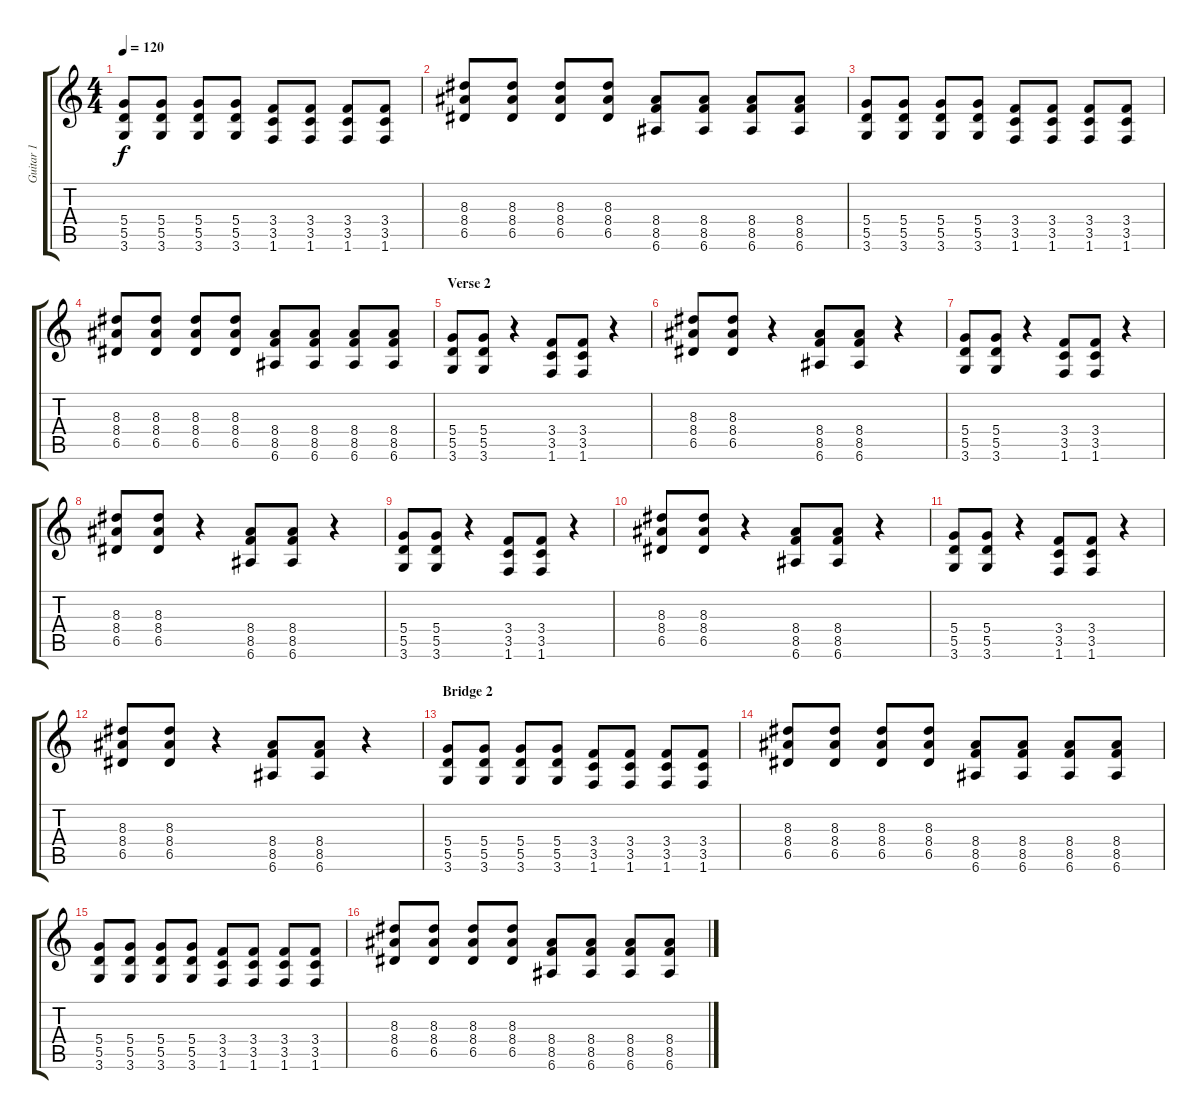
\track ("Guitar 1" "Guitar 1") {instrument overdrivenguitar}
\staff {score tabs}
\tuning (E4 B3 G3 D3 A2 E2) {hide}
\ts (4 4)
\tempo 120
\clef g2
\ks c
(5.4 5.5 3.6).8{dy f} (5.4 5.5 3.6).8 (5.4 5.5 3.6).8 (5.4 5.5 3.6).8 (3.4 3.5 1.6).8 (3.4 3.5 1.6).8 (3.4 3.5 1.6).8 (3.4 3.5 1.6).8 |
(8.3 8.4 6.5).8 (8.3 8.4 6.5).8 (8.3 8.4 6.5).8 (8.3 8.4 6.5).8 (8.4 8.5 6.6).8 (8.4 8.5 6.6).8 (8.4 8.5 6.6).8 (8.4 8.5 6.6).8 |
(5.4 5.5 3.6).8 (5.4 5.5 3.6).8 (5.4 5.5 3.6).8 (5.4 5.5 3.6).8 (3.4 3.5 1.6).8 (3.4 3.5 1.6).8 (3.4 3.5 1.6).8 (3.4 3.5 1.6).8 |
(8.3 8.4 6.5).8 (8.3 8.4 6.5).8 (8.3 8.4 6.5).8 (8.3 8.4 6.5).8 (8.4 8.5 6.6).8 (8.4 8.5 6.6).8 (8.4 8.5 6.6).8 (8.4 8.5 6.6).8 |
\section ("" "Verse 2")
(5.4 5.5 3.6).8 (5.4 5.5 3.6).8 r.4 (3.4 3.5 1.6).8 (3.4 3.5 1.6).8 r.4 |
(8.3 8.4 6.5).8 (8.3 8.4 6.5).8 r.4 (8.4 8.5 6.6).8 (8.4 8.5 6.6).8 r.4 |
(5.4 5.5 3.6).8 (5.4 5.5 3.6).8 r.4 (3.4 3.5 1.6).8 (3.4 3.5 1.6).8 r.4 |
(8.3 8.4 6.5).8 (8.3 8.4 6.5).8 r.4 (8.4 8.5 6.6).8 (8.4 8.5 6.6).8 r.4 |
(5.4 5.5 3.6).8 (5.4 5.5 3.6).8 r.4 (3.4 3.5 1.6).8 (3.4 3.5 1.6).8 r.4 |
(8.3 8.4 6.5).8 (8.3 8.4 6.5).8 r.4 (8.4 8.5 6.6).8 (8.4 8.5 6.6).8 r.4 |
(5.4 5.5 3.6).8 (5.4 5.5 3.6).8 r.4 (3.4 3.5 1.6).8 (3.4 3.5 1.6).8 r.4 |
(8.3 8.4 6.5).8 (8.3 8.4 6.5).8 r.4 (8.4 8.5 6.6).8 (8.4 8.5 6.6).8 r.4 |
\section ("" "Bridge 2")
(5.4 5.5 3.6).8 (5.4 5.5 3.6).8 (5.4 5.5 3.6).8 (5.4 5.5 3.6).8 (3.4 3.5 1.6).8 (3.4 3.5 1.6).8 (3.4 3.5 1.6).8 (3.4 3.5 1.6).8 |
(8.3 8.4 6.5).8 (8.3 8.4 6.5).8 (8.3 8.4 6.5).8 (8.3 8.4 6.5).8 (8.4 8.5 6.6).8 (8.4 8.5 6.6).8 (8.4 8.5 6.6).8 (8.4 8.5 6.6).8 |
(5.4 5.5 3.6).8 (5.4 5.5 3.6).8 (5.4 5.5 3.6).8 (5.4 5.5 3.6).8 (3.4 3.5 1.6).8 (3.4 3.5 1.6).8 (3.4 3.5 1.6).8 (3.4 3.5 1.6).8 |
(8.3 8.4 6.5).8 (8.3 8.4 6.5).8 (8.3 8.4 6.5).8 (8.3 8.4 6.5).8 (8.4 8.5 6.6).8 (8.4 8.5 6.6).8 (8.4 8.5 6.6).8 (8.4 8.5 6.6).8
